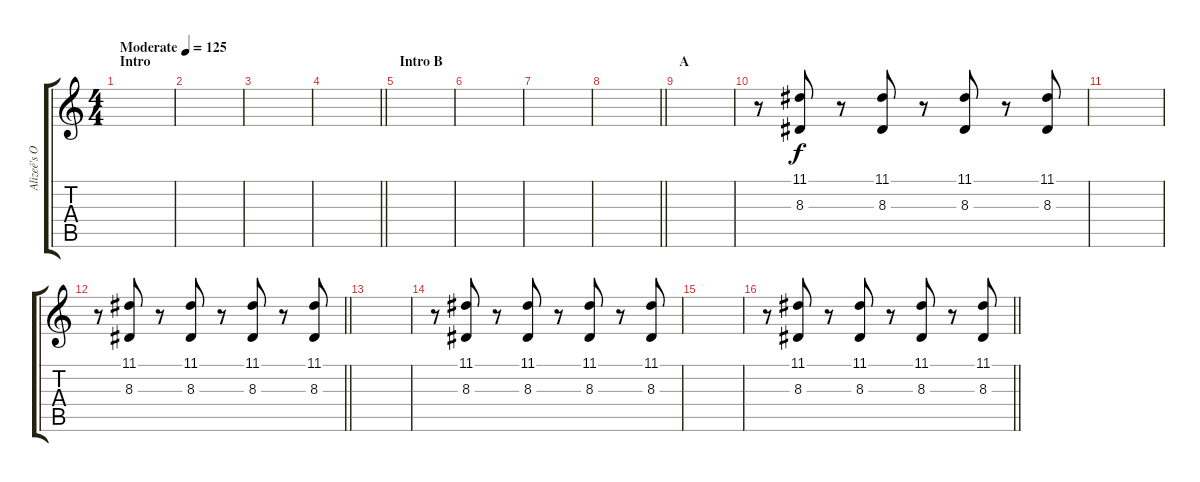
\track ("Alizeé's Ohh" "Alizeé's O") {instrument voiceoohs}
\staff {score tabs}
\tuning (E4 B3 G3 D3 A2 E2) {hide}
\ts (4 4)
\section ("" "Intro")
\tempo (125 "Moderate")
\clef g2
\ks c
|
|
|
\barLineRight lightlight
|
\section ("" "Intro B")
|
|
|
\barLineRight lightlight
|
\section ("" "A")
|
r.8 (11.1 8.3).8 r.8 (11.1 8.3).8 r.8 (11.1 8.3).8 r.8 (11.1 8.3).8 |
|
\barLineRight lightlight
r.8 (11.1 8.3).8 r.8 (11.1 8.3).8 r.8 (11.1 8.3).8 r.8 (11.1 8.3).8 |
|
r.8 (11.1 8.3).8 r.8 (11.1 8.3).8 r.8 (11.1 8.3).8 r.8 (11.1 8.3).8 |
|
\barLineRight lightlight
r.8 (11.1 8.3).8 r.8 (11.1 8.3).8 r.8 (11.1 8.3).8 r.8 (11.1 8.3).8
